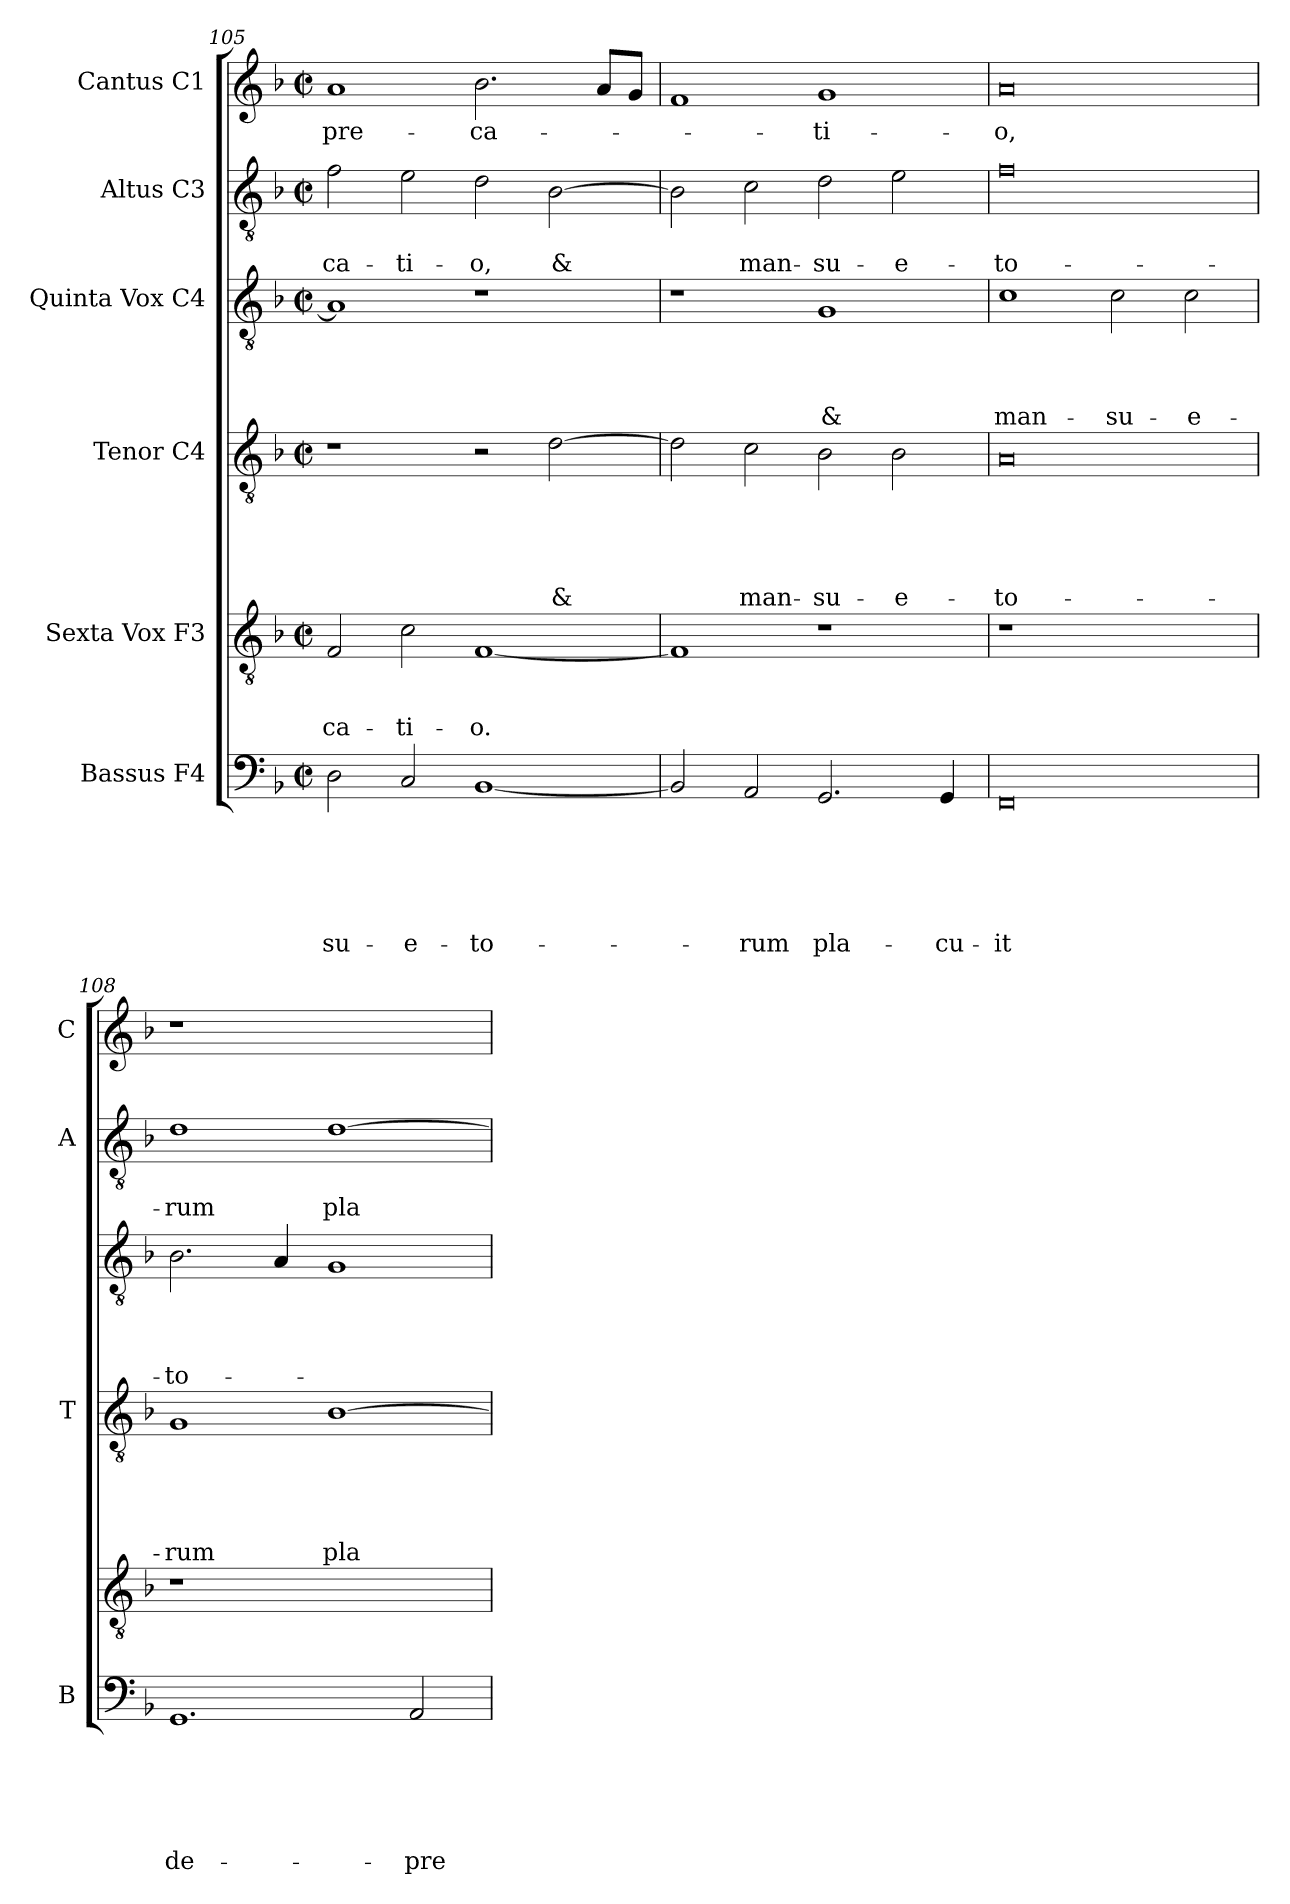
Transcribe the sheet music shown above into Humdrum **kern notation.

**kern	**text	**text	**text	**text	**text	**text	**kern	**text	**text	**text	**kern	**text	**text	**text	**text	**text	**kern	**text	**text	**text	**text	**kern	**text	**text	**kern	**text
*part6	*part6	*part6	*part6	*part6	*part6	*part6	*part5	*part5	*part5	*part5	*part4	*part4	*part4	*part4	*part4	*part4	*part3	*part3	*part3	*part3	*part3	*part2	*part2	*part2	*part1	*part1
*staff6	*staff6	*staff6	*staff6	*staff6	*staff6	*staff6	*staff5	*staff5	*staff5	*staff5	*staff4	*staff4	*staff4	*staff4	*staff4	*staff4	*staff3	*staff3	*staff3	*staff3	*staff3	*staff2	*staff2	*staff2	*staff1	*staff1
*I"Bassus F4	*	*	*	*	*	*	*I"Sexta Vox F3	*	*	*	*I"Tenor C4	*	*	*	*	*	*I"Quinta Vox C4	*	*	*	*	*I"Altus C3	*	*	*I"Cantus C1	*
*I'B	*	*	*	*	*	*	*	*	*	*	*I'T	*	*	*	*	*	*	*	*	*	*	*I'A	*	*	*I'C	*
*clefF4	*	*	*	*	*	*	*clefGv2	*	*	*	*clefGv2	*	*	*	*	*	*clefGv2	*	*	*	*	*clefGv2	*	*	*clefG2	*
*k[b-]	*	*	*	*	*	*	*k[b-]	*	*	*	*k[b-]	*	*	*	*	*	*k[b-]	*	*	*	*	*k[b-]	*	*	*k[b-]	*
*F:	*	*	*	*	*	*	*F:	*	*	*	*F:	*	*	*	*	*	*F:	*	*	*	*	*F:	*	*	*F:	*
*M2/2	*	*	*	*	*	*	*M2/2	*	*	*	*M2/2	*	*	*	*	*	*M2/2	*	*	*	*	*M2/2	*	*	*M2/2	*
*met(c|)	*	*	*	*	*	*	*met(c|)	*	*	*	*met(c|)	*	*	*	*	*	*met(c|)	*	*	*	*	*met(c|)	*	*	*met(c|)	*
=105	=105	=105	=105	=105	=105	=105	=105	=105	=105	=105	=105	=105	=105	=105	=105	=105	=105	=105	=105	=105	=105	=105	=105	=105	=105	=105
!	!	!	!	!	!	!LO:LY:b	!	!	!	!LO:LY:b	!	!	!	!	!	!	!	!	!	!	!	!	!	!LO:LY:b	!	!LO:LY:b
2D\	.	.	.	.	.	-su-	2F/	.	.	-ca-	1r	.	.	.	.	.	1A]	.	.	.	.	2f\	.	-ca-	1a	-pre-
!	!	!	!	!	!	!LO:LY:b	!	!	!	!LO:LY:b	!	!	!	!	!	!	!	!	!	!	!	!	!	!LO:LY:b	!	!
2C/	.	.	.	.	.	-e-	2c\	.	.	-ti-	.	.	.	.	.	.	.	.	.	.	.	2e\	.	-ti-	.	.
!	!	!	!	!	!	!LO:LY:b	!	!	!	!LO:LY:b	!	!	!	!	!	!	!	!	!	!	!	!	!	!LO:LY:b	!	!LO:LY:b
[1BB-	.	.	.	.	.	-to-	[1F	.	.	-o.	2r	.	.	.	.	.	1r	.	.	.	.	2d\	.	-o,	2.b-\	-ca-
!	!	!	!	!	!	!	!	!	!	!	!	!	!	!	!	!LO:LY:b	!	!	!	!	!	!	!	!LO:LY:b	!	!
.	.	.	.	.	.	.	.	.	.	.	[2d\	.	.	.	.	&	.	.	.	.	.	[2B-\	.	&	.	.
.	.	.	.	.	.	.	.	.	.	.	.	.	.	.	.	.	.	.	.	.	.	.	.	.	8a/L	.
.	.	.	.	.	.	.	.	.	.	.	.	.	.	.	.	.	.	.	.	.	.	.	.	.	8g/J	.
=106	=106	=106	=106	=106	=106	=106	=106	=106	=106	=106	=106	=106	=106	=106	=106	=106	=106	=106	=106	=106	=106	=106	=106	=106	=106	=106
2BB-/]	.	.	.	.	.	.	1F]	.	.	.	2d\]	.	.	.	.	.	1r	.	.	.	.	2B-\]	.	.	1f	.
!	!	!	!	!	!	!LO:LY:b	!	!	!	!	!	!	!	!	!	!LO:LY:b	!	!	!	!	!	!	!	!LO:LY:b	!	!
2AA/	.	.	.	.	.	-rum	.	.	.	.	2c\	.	.	.	.	man-	.	.	.	.	.	2c\	.	man-	.	.
!	!	!	!	!	!	!LO:LY:b	!	!	!	!	!	!	!	!	!	!LO:LY:b	!	!	!	!	!LO:LY:b	!	!	!LO:LY:b	!	!LO:LY:b
2.GG/	.	.	.	.	.	pla-	1r	.	.	.	2B-\	.	.	.	.	-su-	1G	.	.	.	&	2d\	.	-su-	1g	-ti-
!	!	!	!	!	!	!	!	!	!	!	!	!	!	!	!	!LO:LY:b	!	!	!	!	!	!	!	!LO:LY:b	!	!
.	.	.	.	.	.	.	.	.	.	.	2B-\	.	.	.	.	-e-	.	.	.	.	.	2e\	.	-e-	.	.
!	!	!	!	!	!	!LO:LY:b	!	!	!	!	!	!	!	!	!	!	!	!	!	!	!	!	!	!	!	!
4GG/	.	.	.	.	.	-cu-	.	.	.	.	.	.	.	.	.	.	.	.	.	.	.	.	.	.	.	.
=107	=107	=107	=107	=107	=107	=107	=107	=107	=107	=107	=107	=107	=107	=107	=107	=107	=107	=107	=107	=107	=107	=107	=107	=107	=107	=107
!	!	!	!	!	!	!LO:LY:b	!	!	!	!	!	!	!	!	!	!LO:LY:b	!	!	!	!	!LO:LY:b	!	!	!LO:LY:b	!	!LO:LY:b
0FF	.	.	.	.	.	-it	1r	.	.	.	0A	.	.	.	.	-to-	1c	.	.	.	man-	0f	.	-to-	0a	-o,
!	!	!	!	!	!	!	!	!	!	!	!	!	!	!	!	!	!	!	!	!	!LO:LY:b	!	!	!	!	!
.	.	.	.	.	.	.	1ryy	.	.	.	.	.	.	.	.	.	2c\	.	.	.	-su-	.	.	.	.	.
!	!	!	!	!	!	!	!	!	!	!	!	!	!	!	!	!	!	!	!	!	!LO:LY:b	!	!	!	!	!
.	.	.	.	.	.	.	.	.	.	.	.	.	.	.	.	.	2c\	.	.	.	-e-	.	.	.	.	.
=108	=108	=108	=108	=108	=108	=108	=108	=108	=108	=108	=108	=108	=108	=108	=108	=108	=108	=108	=108	=108	=108	=108	=108	=108	=108	=108
!	!	!	!	!	!	!LO:LY:b	!	!	!	!	!	!	!	!	!	!LO:LY:b	!	!	!	!	!LO:LY:b	!	!	!LO:LY:b	!	!
1.GG	.	.	.	.	.	de-	1r	.	.	.	1G	.	.	.	.	-rum	2.B-\	.	.	.	-to-	1d	.	-rum	1r	.
.	.	.	.	.	.	.	.	.	.	.	.	.	.	.	.	.	4A/	.	.	.	.	.	.	.	.	.
!	!	!	!	!	!	!	!	!	!	!	!	!	!	!	!	!LO:LY:b	!	!	!	!	!	!	!	!LO:LY:b	!	!
.	.	.	.	.	.	.	1ryy	.	.	.	[1B-	.	.	.	.	pla-	1G	.	.	.	.	[1d	.	pla-	1ryy	.
!	!	!	!	!	!	!LO:LY:b	!	!	!	!	!	!	!	!	!	!	!	!	!	!	!	!	!	!	!	!
2AA/	.	.	.	.	.	-pre-	.	.	.	.	.	.	.	.	.	.	.	.	.	.	.	.	.	.	.	.
=	=	=	=	=	=	=	=	=	=	=	=	=	=	=	=	=	=	=	=	=	=	=	=	=	=	=
*-	*-	*-	*-	*-	*-	*-	*-	*-	*-	*-	*-	*-	*-	*-	*-	*-	*-	*-	*-	*-	*-	*-	*-	*-	*-	*-
